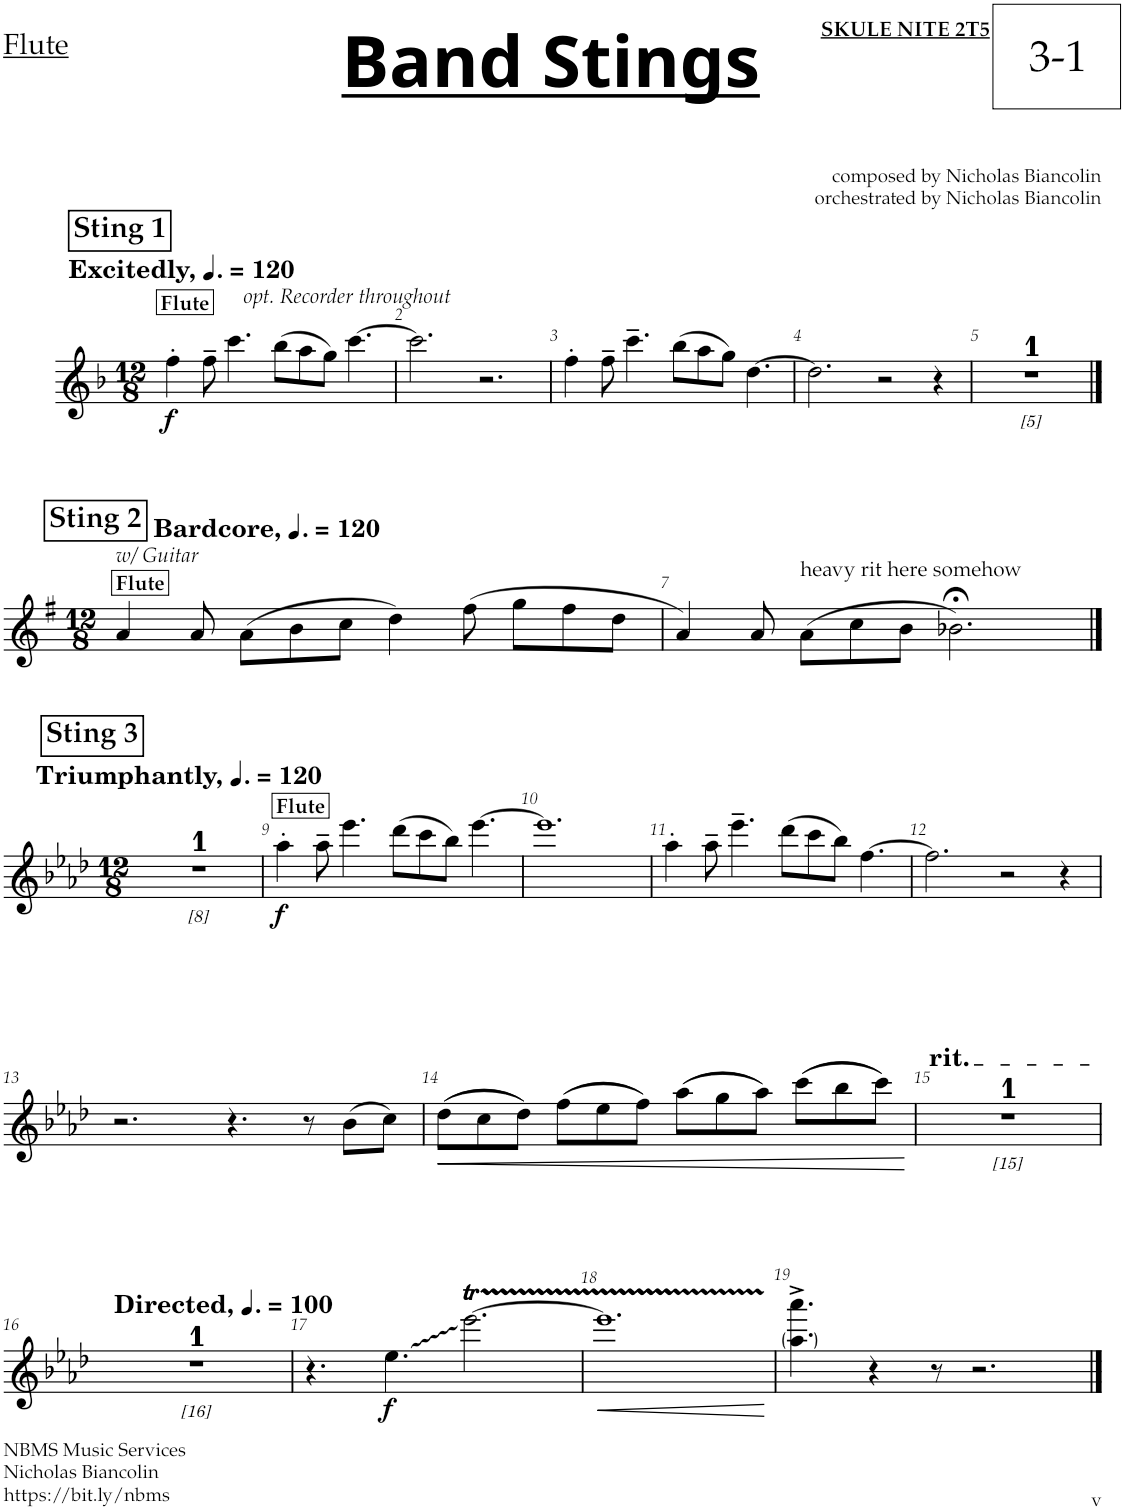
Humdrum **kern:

**kern	**dynam
*part1	*part1
*staff1	*staff1
*I"REED 1 (Flute, Bari Sax)	*
*I'Fl.	*
*clefG2	*
*k[b-]	*
*M12/8	*
*MM180	*
!!LO:REH:place=s1:a:B:cj:fs=14:t=Sting 1
=1	=1
!LO:TX:a:B:t=Flute	!
!LO:TX:a:B:t=Excitedly,	!
!LO:TX:a:i:t=opt. Recorder throughout	!
!	!LO:DY:b
4ff'\	f
8ff~\	.
4.ccc\	.
(8bb-\L	.
8aa\	.
8gg\J)	.
[4.ccc\	.
=2	=2
2.ccc\]	.
2.r	.
=3	=3
4ff'\	.
8ff~\	.
4.ccc~\	.
(8bb-\L	.
8aa\	.
8gg\J)	.
[4.dd\	.
=4	=4
2.dd\]	.
2r	.
4r	.
=5	=5
1.r	.
!!LO:LB:g=z
==6	==6
!!LO:REH:place=s1:a:B:cj:fs=14:t=Sting 2
*k[f#]	*
*M12/8	*
*MM180	*
!LO:TX:a:B:t=Flute	!
!LO:TX:a:i:t=w/ Guitar	!
!LO:TX:a:B:t=Bardcore,	!
4a/	.
8a/	.
(8a\L	.
8b\	.
8cc\J	.
4dd\)	.
(8ff#\	.
8gg\L	.
8ff#\	.
8dd\J	.
=7	=7
4a/)	.
8a/	.
!LO:TX:a:t=heavy rit here somehow	!
(8a\L	.
8cc\	.
8b\J	.
2.b-X;<\)	.
!!LO:LB:g=z
==8	==8
!!LO:REH:place=s1:a:B:cj:fs=14:t=Sting 3
*k[b-e-a-d-]	*
*M12/8	*
*MM180	*
!LO:TX:a:B:t=Triumphantly,	!
1.r	.
=9	=9
!LO:TX:a:B:t=Flute	!
!	!LO:DY:b
4aa-'\	f
8aa-~\	.
4.eee-\	.
(8ddd-\L	.
8ccc\	.
8bb-\J)	.
[4.eee-\	.
=10	=10
1.eee-]	.
=11	=11
4aa-'\	.
8aa-~\	.
4.eee-~\	.
(8ddd-\L	.
8ccc\	.
8bb-\J)	.
[4.ff\	.
=12	=12
2.ff\]	.
2r	.
4r	.
!!LO:LB:g=z
=13	=13
2.r	.
4.r	.
8r	.
(8b-\L	.
8cc\J)	.
=14	=14
!	!LO:HP:b
((8dd-\L	<
8cc\	.
8dd-\J))	.
((8ff\L	.
8ee-\	.
8ff\J))	.
((8aa-\L	.
8gg\	.
8aa-\J))	.
((8ccc\L	.
8bb-\	.
8ccc\J))	.
.	[
=15	=15
!LO:TX:a:t=rit.	!
1.r	.
!!LO:LB:g=z
=16	=16
*MM150	*
!LO:TX:a:B:t=Directed,	!
1.r	.
=17	=17
4.r	.
!	!LO:DY:b
4.ee-\	f
[2.eee-T\	.
=18	=18
!	!LO:HP:b
1.eee-TTT]	<
.	[
=19	=19
4.aa-\^ 4.aaa-\^	.
4r	.
8r	.
2.r	.
==	==
*-	*-
